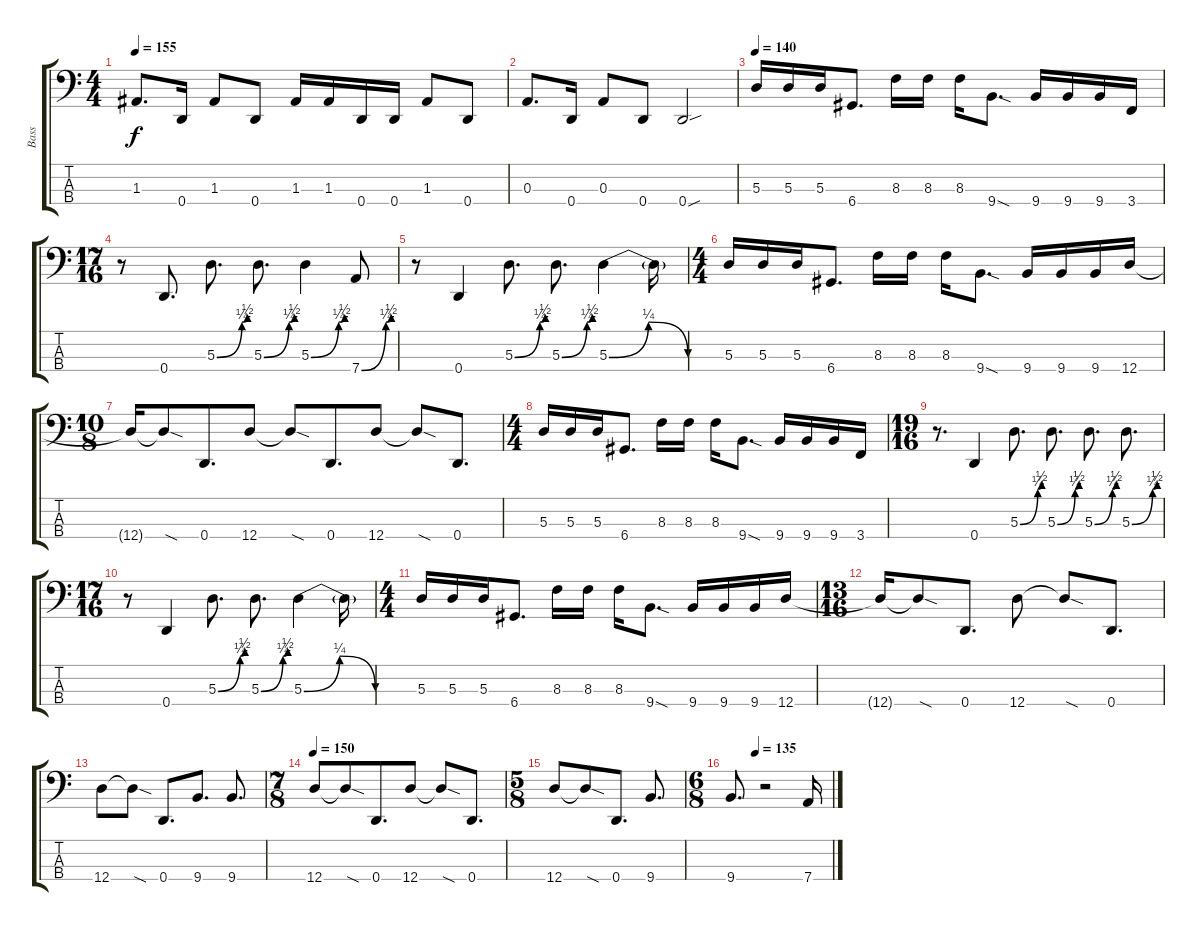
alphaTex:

\track ("Bass" "Bass") {instrument electricbassfinger}
\staff {score tabs}
\tuning (G2 D2 A1 D1) {hide}
\ts (4 4)
\tempo 155
\clef f4
\ks c
1.3.8{d dy f} 0.4.16 1.3.8 0.4.8 1.3.16 1.3.16 0.4.16 0.4.16 1.3.8 0.4.8 |
0.3.8{d} 0.4.16 0.3.8 0.4.8 0.4{sou}.2 |
\tempo 140
5.3.16 5.3.16 5.3.16 6.4.8{d} 8.3.16 8.3.16 8.3.16 9.4{sod}.8{d} 9.4.16 9.4.16 9.4.16 3.4.16 |
\ts (17 16)
r.8 0.4.8{d} 5.3{be (custom 0 0 45 1 55 2 60 2)}.8{d} 5.3{be (custom 0 0 45 1 55 2 60 2)}.8{d} 5.3{be (custom 0 0 45 1 55 2 60 2)}.4 7.4{be (custom 0 0 45 1 55 2 60 2)}.8 |
r.8 0.4.4 5.3{be (custom 0 0 45 1 55 2 60 2)}.8{d} 5.3{be (custom 0 0 45 1 55 2 60 2)}.8{d} 5.3{be (bendrelease 0 0 45 1 45 1 60 0)}.4 5.3{t}.16 |
\ts (4 4)
5.3.16 5.3.16 5.3.16 6.4.8{d} 8.3.16 8.3.16 8.3.16 9.4{sod}.8{d} 9.4.16 9.4.16 9.4.16 12.4.16 |
\ts (10 8)
12.4{t}.16 12.4{sod t}.8 0.4.8{d} 12.4.8 12.4{sod t}.8 0.4.8{d} 12.4.8 12.4{sod t}.8 0.4.8{d} |
\ts (4 4)
5.3.16 5.3.16 5.3.16 6.4.8{d} 8.3.16 8.3.16 8.3.16 9.4{sod}.8{d} 9.4.16 9.4.16 9.4.16 3.4.16 |
\ts (19 16)
r.8{d} 0.4.4 5.3{be (custom 0 0 45 1 55 2 60 2)}.8{d} 5.3{be (custom 0 0 45 1 55 2 60 2)}.8{d} 5.3{be (custom 0 0 45 1 55 2 60 2)}.8{d} 5.3{be (custom 0 0 45 1 55 2 60 2)}.8{d} |
\ts (17 16)
r.8 0.4.4 5.3{be (custom 0 0 45 1 55 2 60 2)}.8{d} 5.3{be (custom 0 0 45 1 55 2 60 2)}.8{d} 5.3{be (bendrelease 0 0 45 1 45 1 60 0)}.4 5.3{t}.16 |
\ts (4 4)
5.3.16 5.3.16 5.3.16 6.4.8{d} 8.3.16 8.3.16 8.3.16 9.4{sod}.8{d} 9.4.16 9.4.16 9.4.16 12.4.16 |
\ts (13 16)
12.4{t}.16 12.4{sod t}.8 0.4.8{d} 12.4.8 12.4{sod t}.8 0.4.8{d} |
12.4.8 12.4{sod t}.8 0.4.8{d} 9.4.8{d} 9.4.8{d} |
\ts (7 8)
\tempo 150
12.4.8 12.4{sod t}.8 0.4.8{d} 12.4.8 12.4{sod t}.8 0.4.8{d} |
\ts (5 8)
12.4.8 12.4{sod t}.8 0.4.8{d} 9.4.8{d} |
\ts (6 8)
\tempo (135 0.25)
9.4.8{d} r.2 7.4.16
